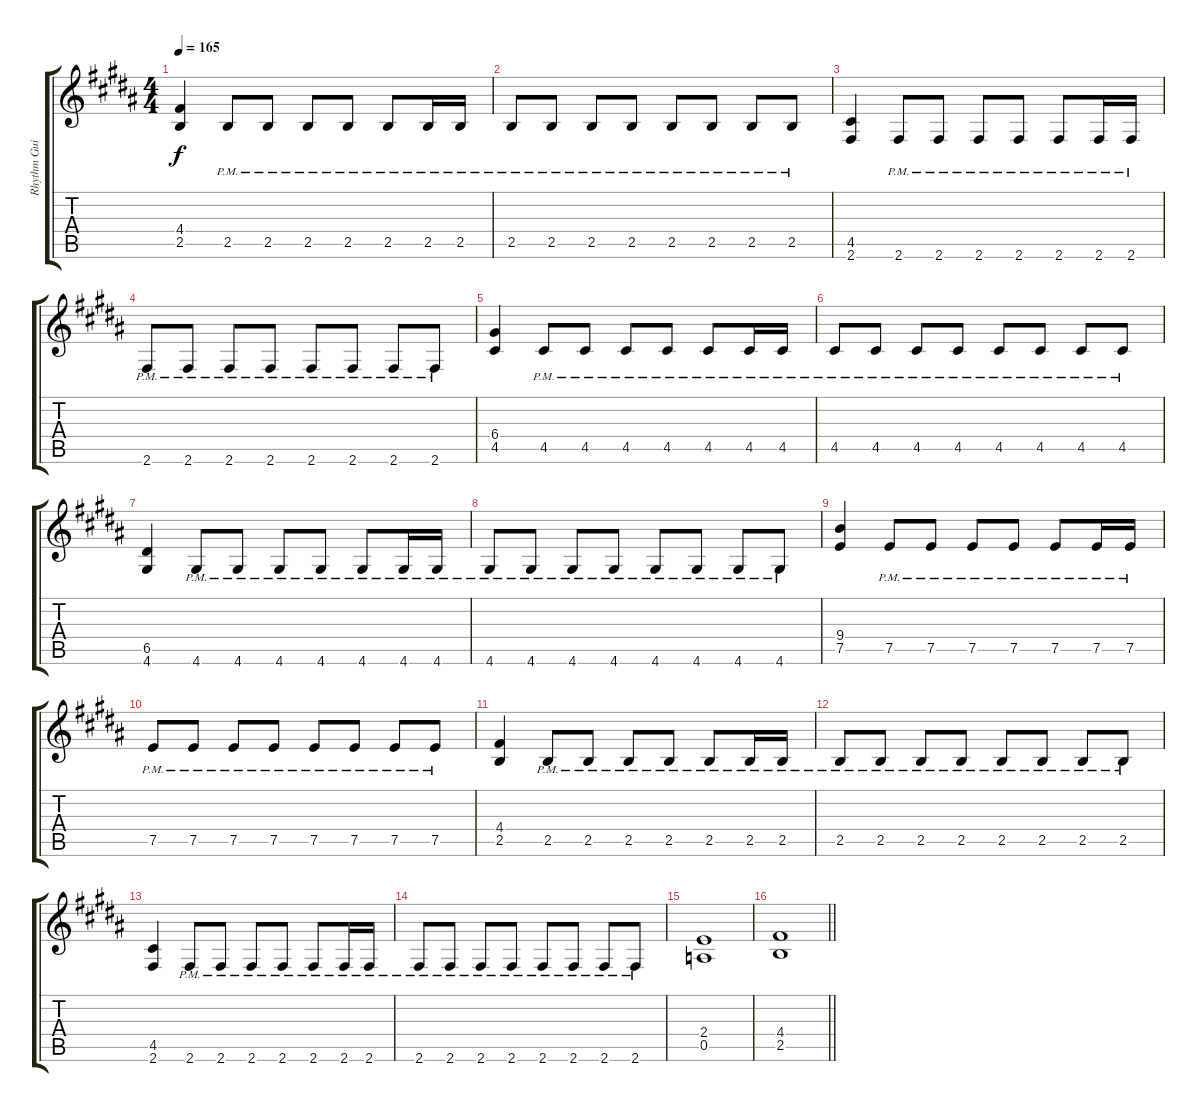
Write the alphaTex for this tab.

\track ("Rhythm Guitar 1: Juha-Pekka Alanen" "Rhythm Gui") {instrument distortionguitar}
\staff {score tabs}
\tuning (E4 B3 G3 D3 A2 E2) {hide}
\ts (4 4)
\section ("" "")
\tempo 165
\clef g2
\ks g#minor
(4.4 2.5).4{dy f} 2.5{pm}.8 2.5{pm}.8 2.5{pm}.8 2.5{pm}.8 2.5{pm}.8 2.5{pm}.16 2.5{pm}.16 |
2.5{pm}.8 2.5{pm}.8 2.5{pm}.8 2.5{pm}.8 2.5{pm}.8 2.5{pm}.8 2.5{pm}.8 2.5{pm}.8 |
(4.5 2.6).4 2.6{pm}.8 2.6{pm}.8 2.6{pm}.8 2.6{pm}.8 2.6{pm}.8 2.6{pm}.16 2.6{pm}.16 |
2.6{pm}.8 2.6{pm}.8 2.6{pm}.8 2.6{pm}.8 2.6{pm}.8 2.6{pm}.8 2.6{pm}.8 2.6{pm}.8 |
(6.4 4.5).4 4.5{pm}.8 4.5{pm}.8 4.5{pm}.8 4.5{pm}.8 4.5{pm}.8 4.5{pm}.16 4.5{pm}.16 |
4.5{pm}.8 4.5{pm}.8 4.5{pm}.8 4.5{pm}.8 4.5{pm}.8 4.5{pm}.8 4.5{pm}.8 4.5{pm}.8 |
(6.5 4.6).4 4.6{pm}.8 4.6{pm}.8 4.6{pm}.8 4.6{pm}.8 4.6{pm}.8 4.6{pm}.16 4.6{pm}.16 |
4.6{pm}.8 4.6{pm}.8 4.6{pm}.8 4.6{pm}.8 4.6{pm}.8 4.6{pm}.8 4.6{pm}.8 4.6{pm}.8 |
(9.4 7.5).4 7.5{pm}.8 7.5{pm}.8 7.5{pm}.8 7.5{pm}.8 7.5{pm}.8 7.5{pm}.16 7.5{pm}.16 |
7.5{pm}.8 7.5{pm}.8 7.5{pm}.8 7.5{pm}.8 7.5{pm}.8 7.5{pm}.8 7.5{pm}.8 7.5{pm}.8 |
(4.4 2.5).4 2.5{pm}.8 2.5{pm}.8 2.5{pm}.8 2.5{pm}.8 2.5{pm}.8 2.5{pm}.16 2.5{pm}.16 |
2.5{pm}.8 2.5{pm}.8 2.5{pm}.8 2.5{pm}.8 2.5{pm}.8 2.5{pm}.8 2.5{pm}.8 2.5{pm}.8 |
(4.5 2.6).4 2.6{pm}.8 2.6{pm}.8 2.6{pm}.8 2.6{pm}.8 2.6{pm}.8 2.6{pm}.16 2.6{pm}.16 |
2.6{pm}.8 2.6{pm}.8 2.6{pm}.8 2.6{pm}.8 2.6{pm}.8 2.6{pm}.8 2.6{pm}.8 2.6{pm}.8 |
(2.4 0.5).1 |
\barLineRight lightlight
(4.4 2.5).1
